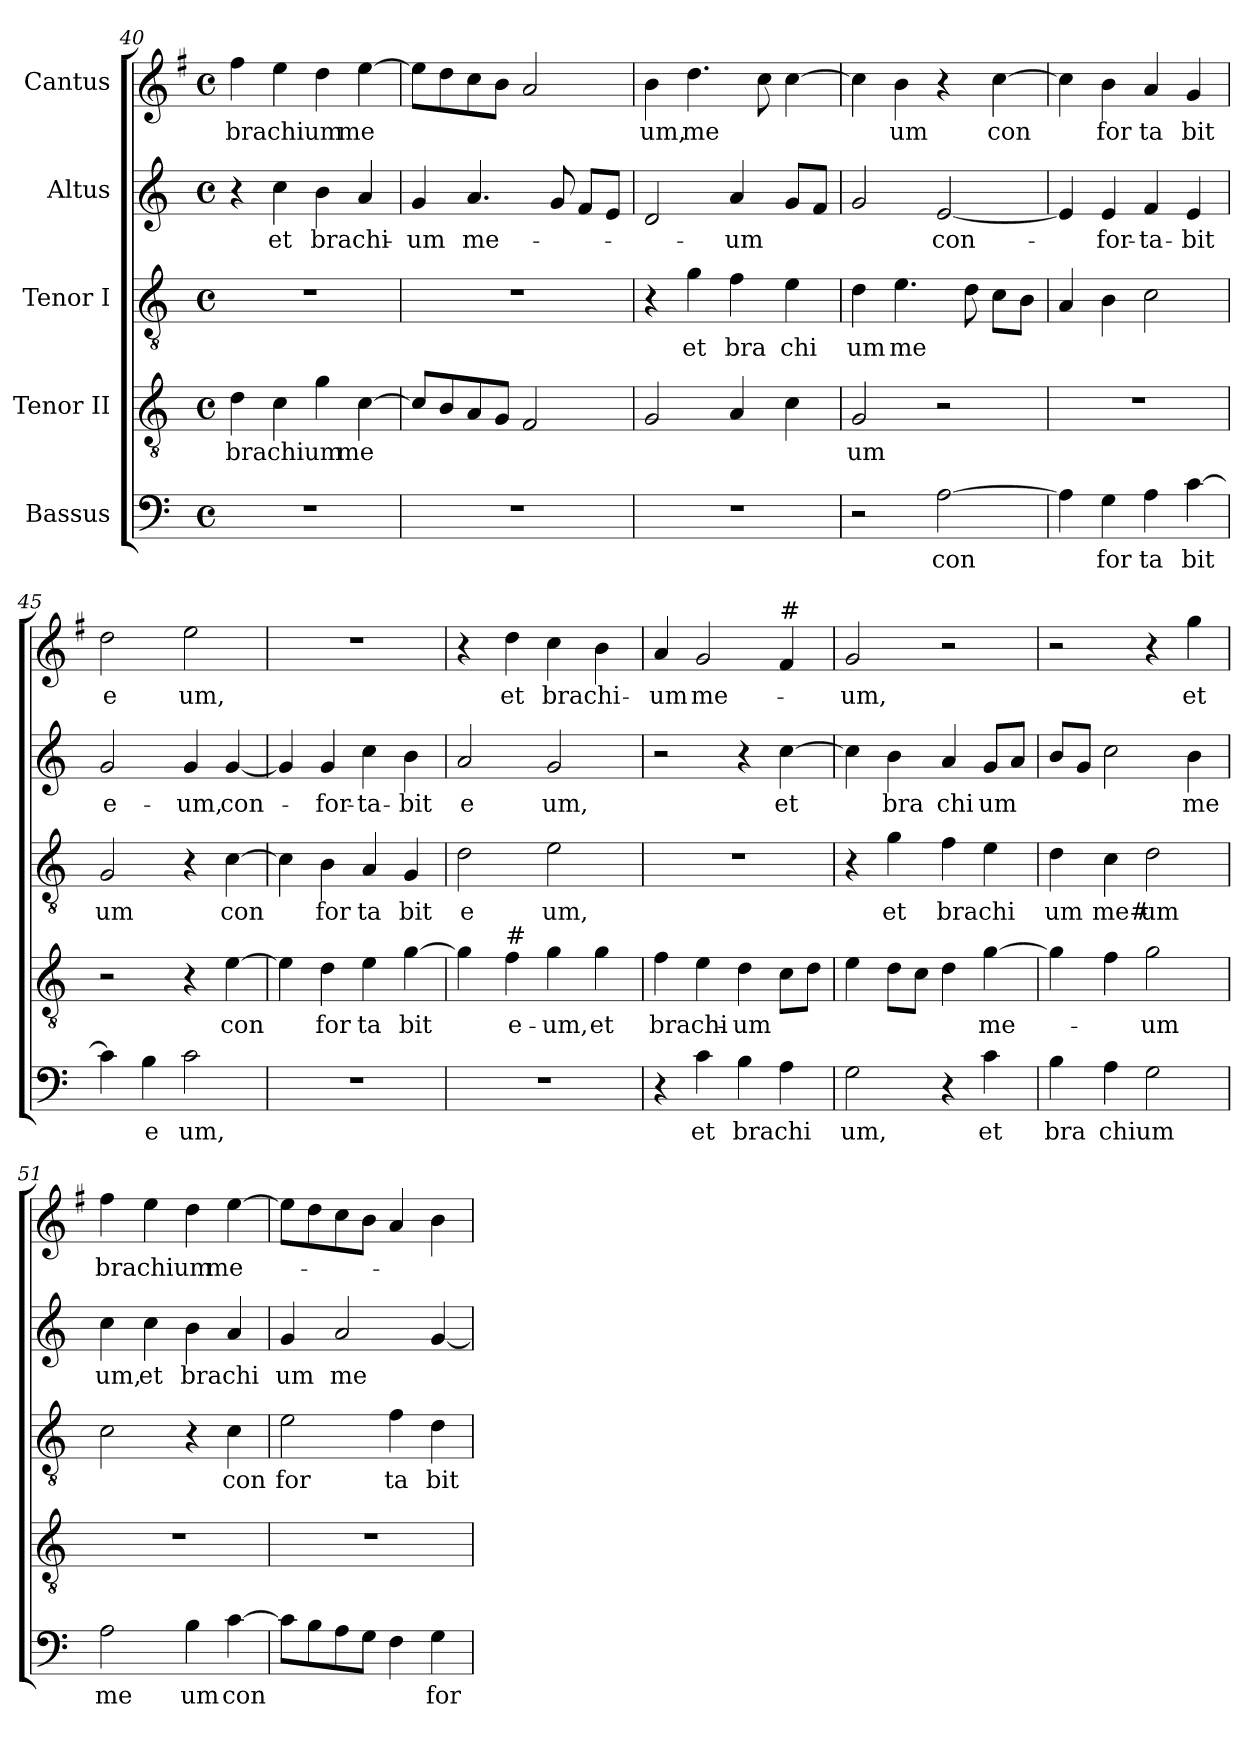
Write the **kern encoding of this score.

**kern	**text	**kern	**text	**kern	**text	**kern	**text	**kern	**text
*part5	*part5	*part4	*part4	*part3	*part3	*part2	*part2	*part1	*part1
*staff5	*staff5	*staff4	*staff4	*staff3	*staff3	*staff2	*staff2	*staff1	*staff1
*I"Bassus	*	*I"Tenor II	*	*I"Tenor I	*	*I"Altus	*	*I"Cantus	*
!!LO:PB:g=z
*clefF4	*	*clefGv2	*	*clefGv2	*	*clefG2	*	*clefG2	*
*	*	*	*	*	*	*	*	*ITrd-3c-5	*
*	*	*	*	*	*	*	*	*k[]	*
*	*	*	*	*	*	*	*	*C:	*
*M4/4	*	*M4/4	*	*M4/4	*	*M4/4	*	*M4/4	*
*met(c)	*	*met(c)	*	*met(c)	*	*met(c)	*	*met(c)	*
=40	=40	=40	=40	=40	=40	=40	=40	=40	=40
!	!	!	!LO:LY:b	!	!	!	!	!	!LO:LY:b
1r	.	4d\	brachium	1r	.	4r	.	4bb\	brachium
!	!	!	!	!	!	!	!LO:LY:b:cj	!	!
.	.	4c\	.	.	.	4cc\	et	4aa\	.
!	!	!	!	!	!	!	!LO:LY:b:cj	!	!
.	.	4g\	.	.	.	4b\	brachi-	4gg\	.
!	!	!	!LO:LY:b	!	!	!	!	!	!LO:LY:b
.	.	[>4c\	me	.	.	4a/	.	[>4aa\	me
=41	=41	=41	=41	=41	=41	=41	=41	=41	=41
!	!	!	!	!	!	!	!LO:LY:b:cj	!	!
1r	.	8c/L]	.	1r	.	4g/	-um	8aa\L]	.
.	.	8B/	.	.	.	.	.	8gg\	.
!	!	!	!	!	!	!	!LO:LY:b	!	!
.	.	8A/	.	.	.	4.a/	me-	8ff\	.
.	.	8G/J	.	.	.	.	.	8ee\J	.
.	.	2F/	.	.	.	.	.	2dd/	.
.	.	.	.	.	.	8g/	.	.	.
.	.	.	.	.	.	8f/L	.	.	.
.	.	.	.	.	.	8e/J	.	.	.
=42	=42	=42	=42	=42	=42	=42	=42	=42	=42
!	!	!	!	!	!	!	!	!	!LO:LY:b:cj
1r	.	2G/	.	4r	.	2d/	.	4ee\	um,
!	!	!	!	!	!LO:LY:b:cj	!	!	!	!LO:LY:b
.	.	.	.	4g\	et	.	.	4.gg\	me
!	!	!	!	!	!LO:LY:b:cj	!	!LO:LY:b	!	!
.	.	4A/	.	4f\	bra	4a/	-um	.	.
.	.	.	.	.	.	.	.	8ff\	.
!	!	!	!	!	!LO:LY:b:cj	!	!	!	!
.	.	4c\	.	4e\	chi	8g/L	.	[>4ff\	.
.	.	.	.	.	.	8f/J	.	.	.
=43	=43	=43	=43	=43	=43	=43	=43	=43	=43
!	!	!	!LO:LY:b:cj	!	!LO:LY:b:cj	!	!	!	!
2r	.	2G/	um	4d\	um	2g/	.	4ff\]	.
!	!	!	!	!	!LO:LY:b	!	!	!	!LO:LY:b:cj
.	.	.	.	4.e\	me	.	.	4ee\	um
!	!LO:LY:b	!	!	!	!	!	!LO:LY:b	!	!
[>2A\	con	2r	.	.	.	[<2e/	con-	4r	.
.	.	.	.	8d\	.	.	.	.	.
!	!	!	!	!	!	!	!	!	!LO:LY:b
.	.	.	.	8c\L	.	.	.	[>4ff\	con
.	.	.	.	8B\J	.	.	.	.	.
=44	=44	=44	=44	=44	=44	=44	=44	=44	=44
4A\]	.	1r	.	4A/	.	4e/]	.	4ff\]	.
!	!LO:LY:b:cj	!	!	!	!	!	!LO:LY:b:cj	!	!LO:LY:b:cj
4G\	for	.	.	4B\	.	4e/	-for-	4ee\	for
!	!LO:LY:b:cj	!	!	!	!	!	!LO:LY:b:cj	!	!LO:LY:b:cj
4A\	ta	.	.	2c\	.	4f/	-ta-	4dd/	ta
!	!LO:LY:b	!	!	!	!	!	!LO:LY:b:cj	!	!LO:LY:b:cj
[>4c\	bit	.	.	.	.	4e/	-bit	4cc/	bit
=45	=45	=45	=45	=45	=45	=45	=45	=45	=45
!	!	!	!	!	!LO:LY:b:cj	!	!LO:LY:b:cj	!	!LO:LY:b:cj
4c\]	.	2r	.	2G/	um	2g/	e-	2gg\	e
!	!LO:LY:b:cj	!	!	!	!	!	!	!	!
4B\	e	.	.	.	.	.	.	.	.
!	!LO:LY:b:cj	!	!	!	!	!	!LO:LY:b:cj	!	!LO:LY:b:cj
2c\	um,	4r	.	4r	.	4g/	-um,	2aa\	um,
!	!	!	!LO:LY:b	!	!LO:LY:b	!	!LO:LY:b	!	!
.	.	[>4e\	con	[>4c\	con	[<4g/	con-	.	.
=46	=46	=46	=46	=46	=46	=46	=46	=46	=46
1r	.	4e\]	.	4c\]	.	4g/]	.	1r	.
!	!	!	!LO:LY:b:cj	!	!LO:LY:b:cj	!	!LO:LY:b:cj	!	!
.	.	4d\	for	4B\	for	4g/	-for-	.	.
!	!	!	!LO:LY:b:cj	!	!LO:LY:b:cj	!	!LO:LY:b:cj	!	!
.	.	4e\	ta	4A/	ta	4cc\	-ta-	.	.
!	!	!	!LO:LY:b	!	!LO:LY:b:cj	!	!LO:LY:b:cj	!	!
.	.	[>4g\	bit	4G/	bit	4b\	-bit	.	.
!!LO:LB:g=z
=47	=47	=47	=47	=47	=47	=47	=47	=47	=47
!	!	!	!	!	!LO:LY:b:cj	!	!LO:LY:b:cj	!	!
*	*	*^	*	*	*	*	*	*	*
1r	.	4g\]	64ryy	.	2d\	e	2a/	e	4r	.
.	.	.	2ryy	.	.	.	.	.	.	.
!	!	!LO:TX:a:t=#	!	!	!	!	!	!	!	!
!	!	!	!	!LO:LY:b:cj	!	!	!	!	!	!LO:LY:b:cj
.	.	4f\	.	e-	.	.	.	.	4gg\	et
!	!	!	!	!LO:LY:b:cj	!	!LO:LY:b:cj	!	!LO:LY:b:cj	!	!LO:LY:b:cj
.	.	4g\	.	-um,	2e\	um,	2g/	um,	4ff\	brachi-
.	.	.	4ryy	.	.	.	.	.	.	.
!	!	!	!	!LO:LY:b:cj	!	!	!	!	!	!
.	.	4g\	.	et	.	.	.	.	4ee\	.
.	.	.	8...ryy	.	.	.	.	.	.	.
=48	=48	=48	=48	=48	=48	=48	=48	=48	=48	=48
!	!	!	!	!LO:LY:b:cj	!	!	!	!	!	!LO:LY:b:cj
*	*	*v	*v	*	*	*	*	*	*	*
4r	.	4f\	brachi-	1r	.	2r	.	4dd/	-um
!	!LO:LY:b:cj	!	!	!	!	!	!	!	!LO:LY:b
4c\	et	4e\	.	.	.	.	.	2cc/	me-
!	!LO:LY:b:cj	!	!LO:LY:b	!	!	!	!	!	!
4B\	brachi	4d\	-um	.	.	4r	.	.	.
!	!	!	!	!	!	!	!	!LO:TX:a:t=#	!
!	!	!	!	!	!	!	!LO:LY:b:cj	!	!
4A\	.	8c\L	.	.	.	[>4cc\	et	4b/	.
.	.	8d\J	.	.	.	.	.	.	.
=49	=49	=49	=49	=49	=49	=49	=49	=49	=49
!	!LO:LY:b:cj	!	!	!	!	!	!	!	!LO:LY:b:cj
2G\	um,	4e\	.	4r	.	4cc\]	.	2cc/	-um,
!	!	!	!	!	!LO:LY:b:cj	!	!LO:LY:b:cj	!	!
.	.	8d\L	.	4g\	et	4b\	bra	.	.
.	.	8c\J	.	.	.	.	.	.	.
!	!	!	!	!	!LO:LY:b:cj	!	!LO:LY:b:cj	!	!
4r	.	4d\	.	4f\	brachi	4a/	chi	2r	.
!	!LO:LY:b:cj	!	!LO:LY:b	!	!	!	!LO:LY:b	!	!
4c\	et	[>4g\	me-	4e\	.	8g/L	um	.	.
.	.	.	.	.	.	8a/J	.	.	.
=50	=50	=50	=50	=50	=50	=50	=50	=50	=50
!	!LO:LY:b:cj	!	!	!	!LO:LY:b:cj	!	!	!	!
4B\	bra	4g\]	.	4d\	um	8b/L	.	2r	.
.	.	.	.	.	.	8g/J	.	.	.
!	!LO:LY:b	!	!	!	!LO:LY:b:rj	!	!	!	!
4A\	chium	4f\	.	4c\	me#	2cc\	.	.	.
!	!	!	!LO:LY:b:cj	!	!LO:LY:b	!	!	!	!
2G\	.	2g\	-um	2d\	um	.	.	4r	.
!	!	!	!	!	!	!	!LO:LY:b:cj	!	!LO:LY:b:cj
.	.	.	.	.	.	4b\	me	4ccc\	et
=51	=51	=51	=51	=51	=51	=51	=51	=51	=51
!	!LO:LY:b:cj	!	!	!	!	!	!LO:LY:b:cj	!	!LO:LY:b
2A\	me	1r	.	2c\	.	4cc\	um,	4bb\	brachium
!	!	!	!	!	!	!	!LO:LY:b:cj	!	!
.	.	.	.	.	.	4cc\	et	4aa\	.
!	!LO:LY:b:cj	!	!	!	!	!	!LO:LY:b:cj	!	!
4B\	um	.	.	4r	.	4b\	brachi	4gg\	.
!	!LO:LY:b	!	!	!	!LO:LY:b:cj	!	!	!	!LO:LY:b
[>4c\	con	.	.	4c\	con	4a/	.	[>4aa\	me-
=52	=52	=52	=52	=52	=52	=52	=52	=52	=52
!	!	!	!	!	!LO:LY:b:cj	!	!LO:LY:b:cj	!	!
8c\L]	.	1r	.	2e\	for	4g/	um	8aa\L]	.
8B\	.	.	.	.	.	.	.	8gg\	.
!	!	!	!	!	!	!	!LO:LY:b	!	!
8A\	.	.	.	.	.	2a/	me	8ff\	.
8G\J	.	.	.	.	.	.	.	8ee\J	.
!	!	!	!	!	!LO:LY:b:cj	!	!	!	!
4F\	.	.	.	4f\	ta	.	.	4dd/	.
!	!LO:LY:b:cj	!	!	!	!LO:LY:b:cj	!	!	!	!
4G\	for	.	.	4d\	bit	[<4g/	.	4ee\	.
=	=	=	=	=	=	=	=	=	=
*-	*-	*-	*-	*-	*-	*-	*-	*-	*-
